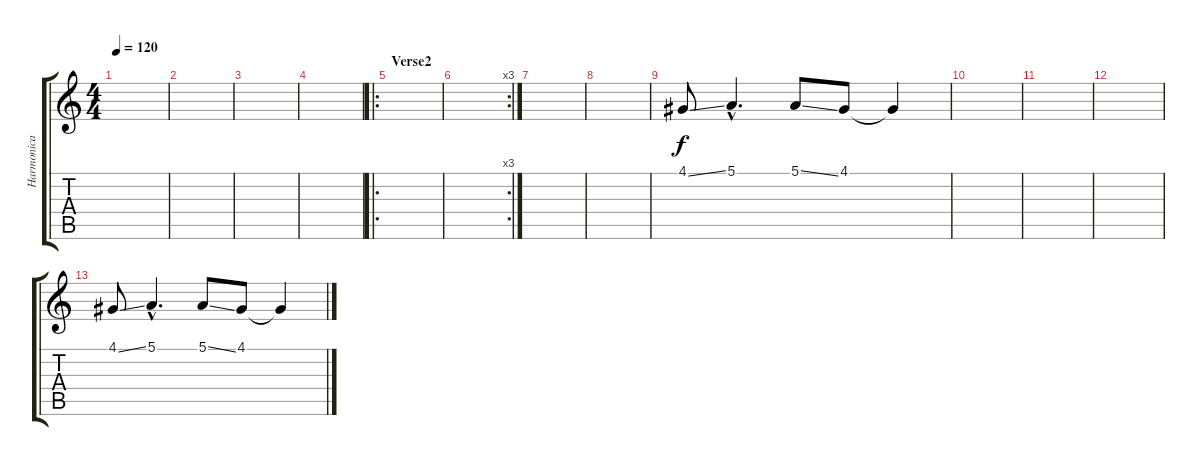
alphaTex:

\track ("Harmonica" "Harmonica") {instrument harmonica}
\staff {score tabs}
\tuning (E4 B3 G3 D3 A2 E2) {hide}
\ts (4 4)
\tempo 120
\clef g2
\ks c
|
|
|
|
\ro
\section ("" "Verse2")
|
\rc 3
|
|
|
4.1{ss}.8 5.1{hac}.4{d} 5.1{ss}.8 4.1.8 4.1{t}.4 |
|
|
|
4.1{ss}.8 5.1{hac}.4{d} 5.1{ss}.8 4.1.8 4.1{t}.4
